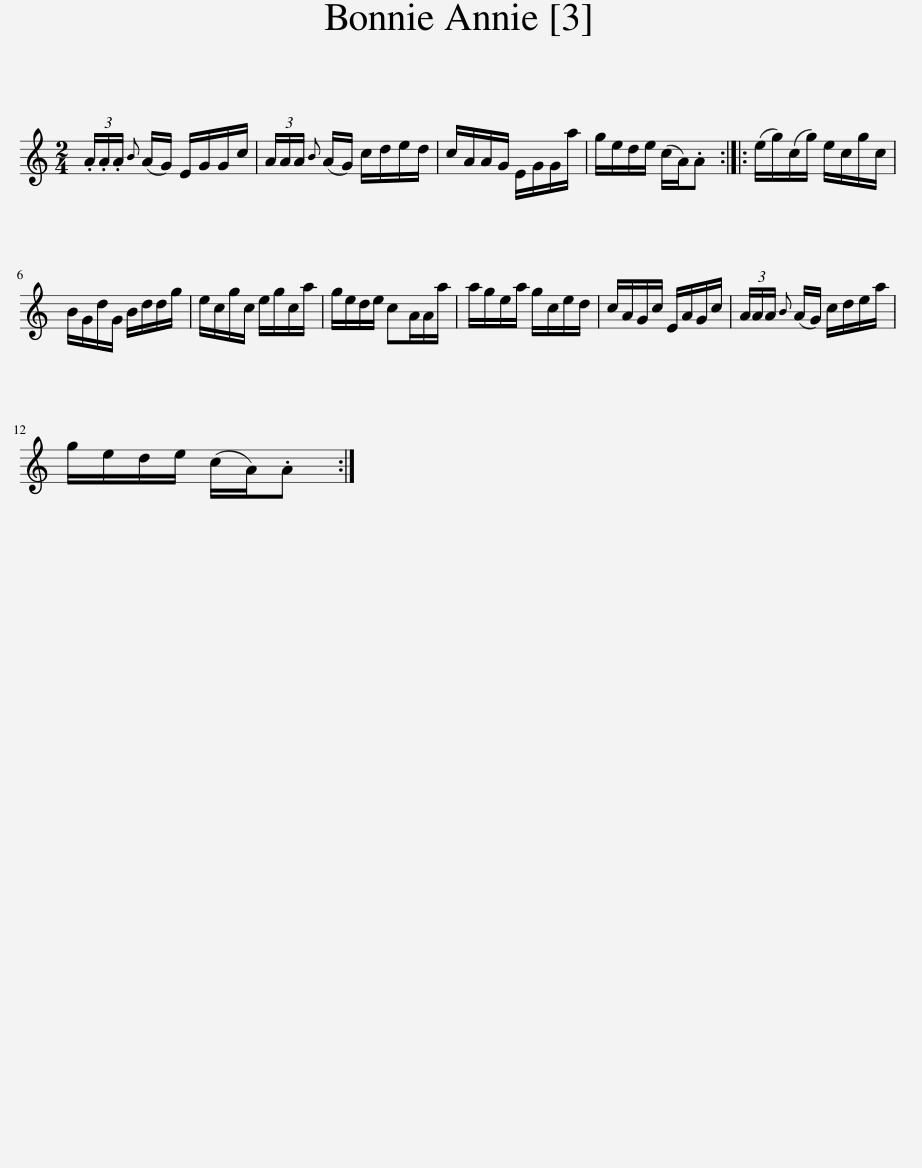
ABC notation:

X:1
L:1/8
M:2/4
I:linebreak $
K:C
V:1 treble
V:1
 (3.A/.A/.A/{B} (A/G/) E/G/G/c/ | (3A/A/A/{B} (A/G/) c/d/e/d/ | c/A/A/G/ E/G/G/a/ | g/e/d/e/ (c/A/).A :: (e/g/)(c/g/) e/c/g/c/ |$ %5
 B/G/d/G/ B/d/d/g/ | e/c/g/c/ e/g/c/a/ | g/e/d/e/ cA/A/a/ | a/g/e/a/ g/c/e/d/ | c/A/G/c/ E/A/G/c/ | %10
 (3A/A/A/{B} (A/G/) c/d/e/a/ |$ g/e/d/e/ (c/A/).A :| %12
